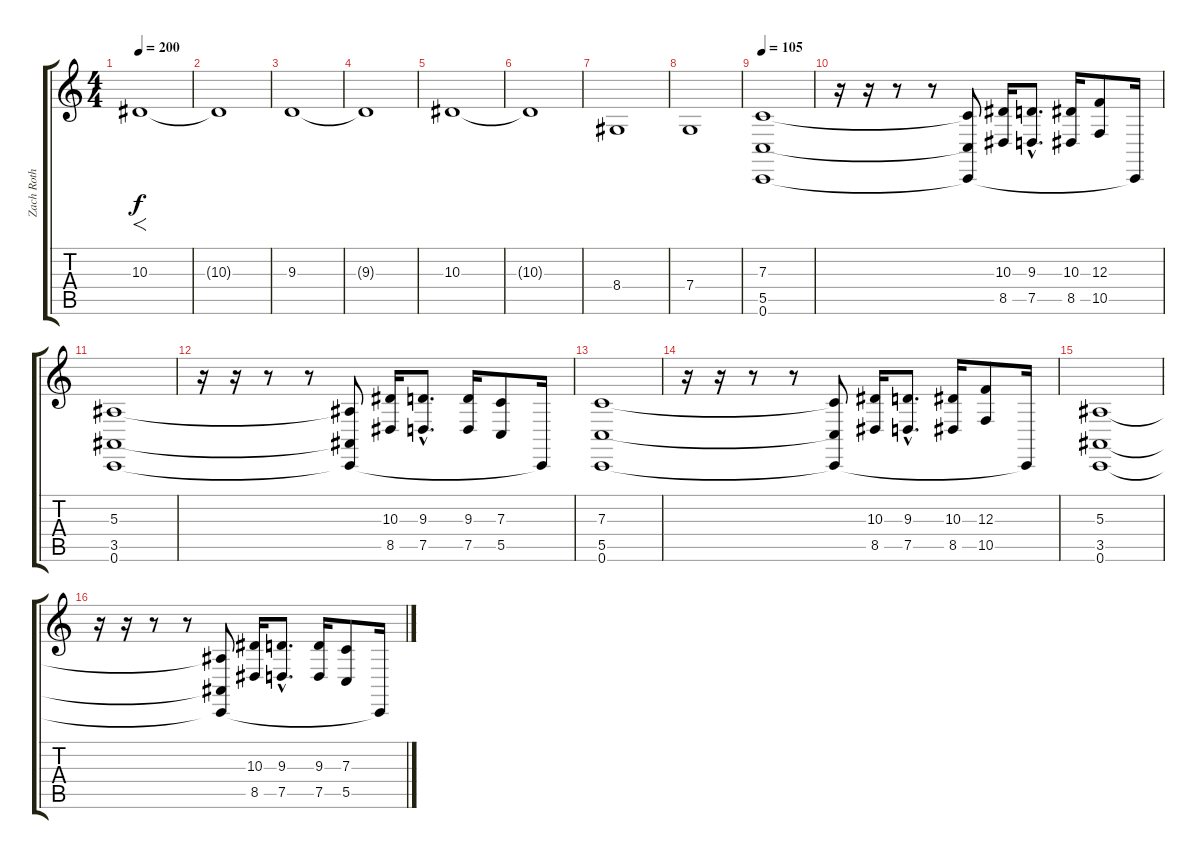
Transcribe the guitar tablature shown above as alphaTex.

\track ("Zach Roth" "Zach Roth") {instrument choiraahs}
\staff {score tabs}
\tuning (E4 B3 F3 C3 G2 C2) {hide}
\ts (4 4)
\tempo 200
\clef g2
\ks c
10.3.1{f dy f volume 8} |
10.3{t}.1 |
9.3.1 |
9.3{t}.1 |
10.3.1 |
10.3{t}.1 |
8.4.1 |
7.4.1 |
\tempo 105
(7.3 5.5 0.6).1{volume 10} |
r.16 r.16 r.8 r.8 (7.3{t} 5.5{t} 0.6{t}).8 (10.3 8.5).16 (9.3{hac} 7.5{hac}).8{d} (10.3 8.5).16 (12.3 10.5).8 0.6{t}.16 |
(5.3 3.5 0.6).1 |
r.16 r.16 r.8 r.8 (5.3{t} 3.5{t} 0.6{t}).8 (10.3 8.5).16 (9.3{hac} 7.5{hac}).8{d} (9.3 7.5).16 (7.3 5.5).8 0.6{t}.16 |
(7.3 5.5 0.6).1 |
r.16 r.16 r.8 r.8 (7.3{t} 5.5{t} 0.6{t}).8 (10.3 8.5).16 (9.3{hac} 7.5{hac}).8{d} (10.3 8.5).16 (12.3 10.5).8 0.6{t}.16 |
(5.3 3.5 0.6).1 |
r.16 r.16 r.8 r.8 (5.3{t} 3.5{t} 0.6{t}).8 (10.3 8.5).16 (9.3{hac} 7.5{hac}).8{d} (9.3 7.5).16 (7.3 5.5).8{volume 0} 0.6{t}.16
